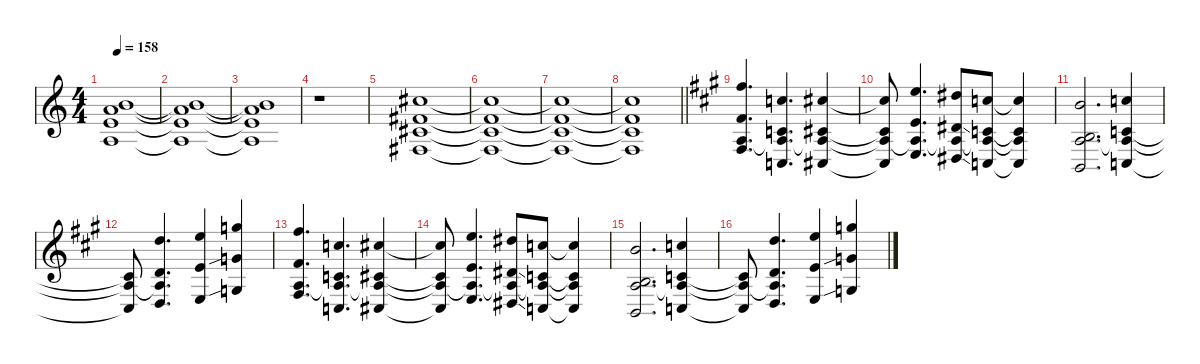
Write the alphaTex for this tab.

\defaultSystemsLayout 4
\hideDynamics
\bracketExtendMode nobrackets
\singleTrackTrackNamePolicy hidden
\multiTrackTrackNamePolicy hidden
\firstSystemTrackNameMode fullname
\firstSystemTrackNameOrientation horizontal
\otherSystemsTrackNameOrientation horizontal
\track ("Keyboards" "vln.") {instrument synthstrings1}
\staff {score}
\tuning (E4 B3 G3 D3 A2 E2)
\ts (4 4)
\tempo 158
\clef g2
\ks aminor
(12.2{t} 14.3{t} 14.4{t} 12.5{t}).1{dy f beam Up} |
(12.2{t} 14.3{t} 14.4{t} 12.5{t}).1{beam Up} |
(12.2{t} 14.3{t} 14.4{t} 12.5{t}).1{beam Up} |
r.1{beam Down} |
(14.2{acc #} 11.3{acc #} 11.4{acc #} 9.5{acc #}).1{bd 240 instrument synthstrings1 beam Up} |
(14.2{t acc #} 11.3{t acc #} 11.4{t acc #} 9.5{t acc #}).1{beam Up} |
(14.2{t acc #} 11.3{t acc #} 11.4{t acc #} 9.5{t acc #}).1{beam Up} |
\barLineRight lightlight
(14.2{t acc #} 11.3{t acc #} 11.4{t acc #} 9.5{t acc #}).1{beam Up} |
\ks f#minor
(19.2{acc #} 11.3{acc #} 7.4{acc forcenatural} 9.5{acc #}).4{d dy mf beam Up} (13.2{acc forcenatural} 5.3{acc forcenatural} 7.4{t acc forcenatural} 3.5{acc forcenatural}).4{d beam Up} (14.2{acc #} 6.3{acc #} 7.4{t acc forcenatural} 4.5{acc #}).4{beam Up} |
(14.2{t acc #} 6.3{t acc #} 7.4{t acc forcenatural} 4.5{t acc #}).8{dy f beam Up} (17.2{acc forcenatural} 9.3{acc forcenatural} 7.4{t acc forcenatural} 7.5{acc forcenatural}).4{d dy mf beam Up} (16.2{acc #} 8.3{ss acc #} 7.4{t acc forcenatural} 6.5{ss acc #}).8{beam Up} (13.2{acc forcenatural} 5.3{acc forcenatural} 7.4{t acc forcenatural} 3.5{acc forcenatural}).8{beam Up} (13.2{t acc forcenatural} 5.3{t acc forcenatural} 7.4{t acc forcenatural} 3.5{t acc forcenatural}).4{dy f beam Up} |
(12.2{acc forcenatural} 4.3{acc forcenatural} 7.4{acc forcenatural} 2.5{acc forcenatural}).2{d dy mf beam Up} (13.2{acc forcenatural} 5.3{acc forcenatural} 7.4{t acc forcenatural} 3.5{acc forcenatural}).4{beam Up} |
(5.3{t acc forcenatural} 7.4{t acc forcenatural} 3.5{t acc forcenatural}).8{dy f beam Up} (15.2{acc forcenatural} 7.3{acc forcenatural} 7.4{t acc forcenatural} 5.5{acc forcenatural}).4{d dy mf beam Up} (17.2{acc forcenatural} 9.3{acc forcenatural} 7.5{acc forcenatural}).4{beam Up} (20.2{acc forcenatural} 12.3{sib acc forcenatural} 10.5{sib acc forcenatural}).4{beam Up} |
(19.2{acc #} 11.3{acc #} 7.4{acc forcenatural} 9.5{acc #}).4{d beam Up} (13.2{acc forcenatural} 5.3{acc forcenatural} 7.4{t acc forcenatural} 3.5{acc forcenatural}).4{d beam Up} (14.2{acc #} 6.3{acc #} 7.4{t acc forcenatural} 4.5{acc #}).4{beam Up} |
(14.2{t acc #} 6.3{t acc #} 7.4{t acc forcenatural} 4.5{t acc #}).8{dy f beam Up} (17.2{acc forcenatural} 9.3{acc forcenatural} 7.4{t acc forcenatural} 7.5{acc forcenatural}).4{d dy mf beam Up} (16.2{acc #} 8.3{ss acc #} 7.4{t acc forcenatural} 6.5{ss acc #}).8{beam Up} (13.2{acc forcenatural} 5.3{acc forcenatural} 7.4{t acc forcenatural} 3.5{acc forcenatural}).8{beam Up} (13.2{t acc forcenatural} 5.3{t acc forcenatural} 7.4{t acc forcenatural} 3.5{t acc forcenatural}).4{dy f beam Up} |
(12.2{acc forcenatural} 4.3{acc forcenatural} 7.4{acc forcenatural} 2.5{acc forcenatural}).2{d dy mf beam Up} (13.2{acc forcenatural} 5.3{acc forcenatural} 7.4{t acc forcenatural} 3.5{acc forcenatural}).4{beam Up} |
(5.3{t acc forcenatural} 7.4{t acc forcenatural} 3.5{t acc forcenatural}).8{dy f beam Up} (15.2{acc forcenatural} 7.3{acc forcenatural} 7.4{t acc forcenatural} 5.5{acc forcenatural}).4{d dy mf beam Up} (17.2{acc forcenatural} 9.3{acc forcenatural} 7.5{acc forcenatural}).4{beam Up} (20.2{acc forcenatural} 12.3{sib acc forcenatural} 10.5{sib acc forcenatural}).4{beam Up}
